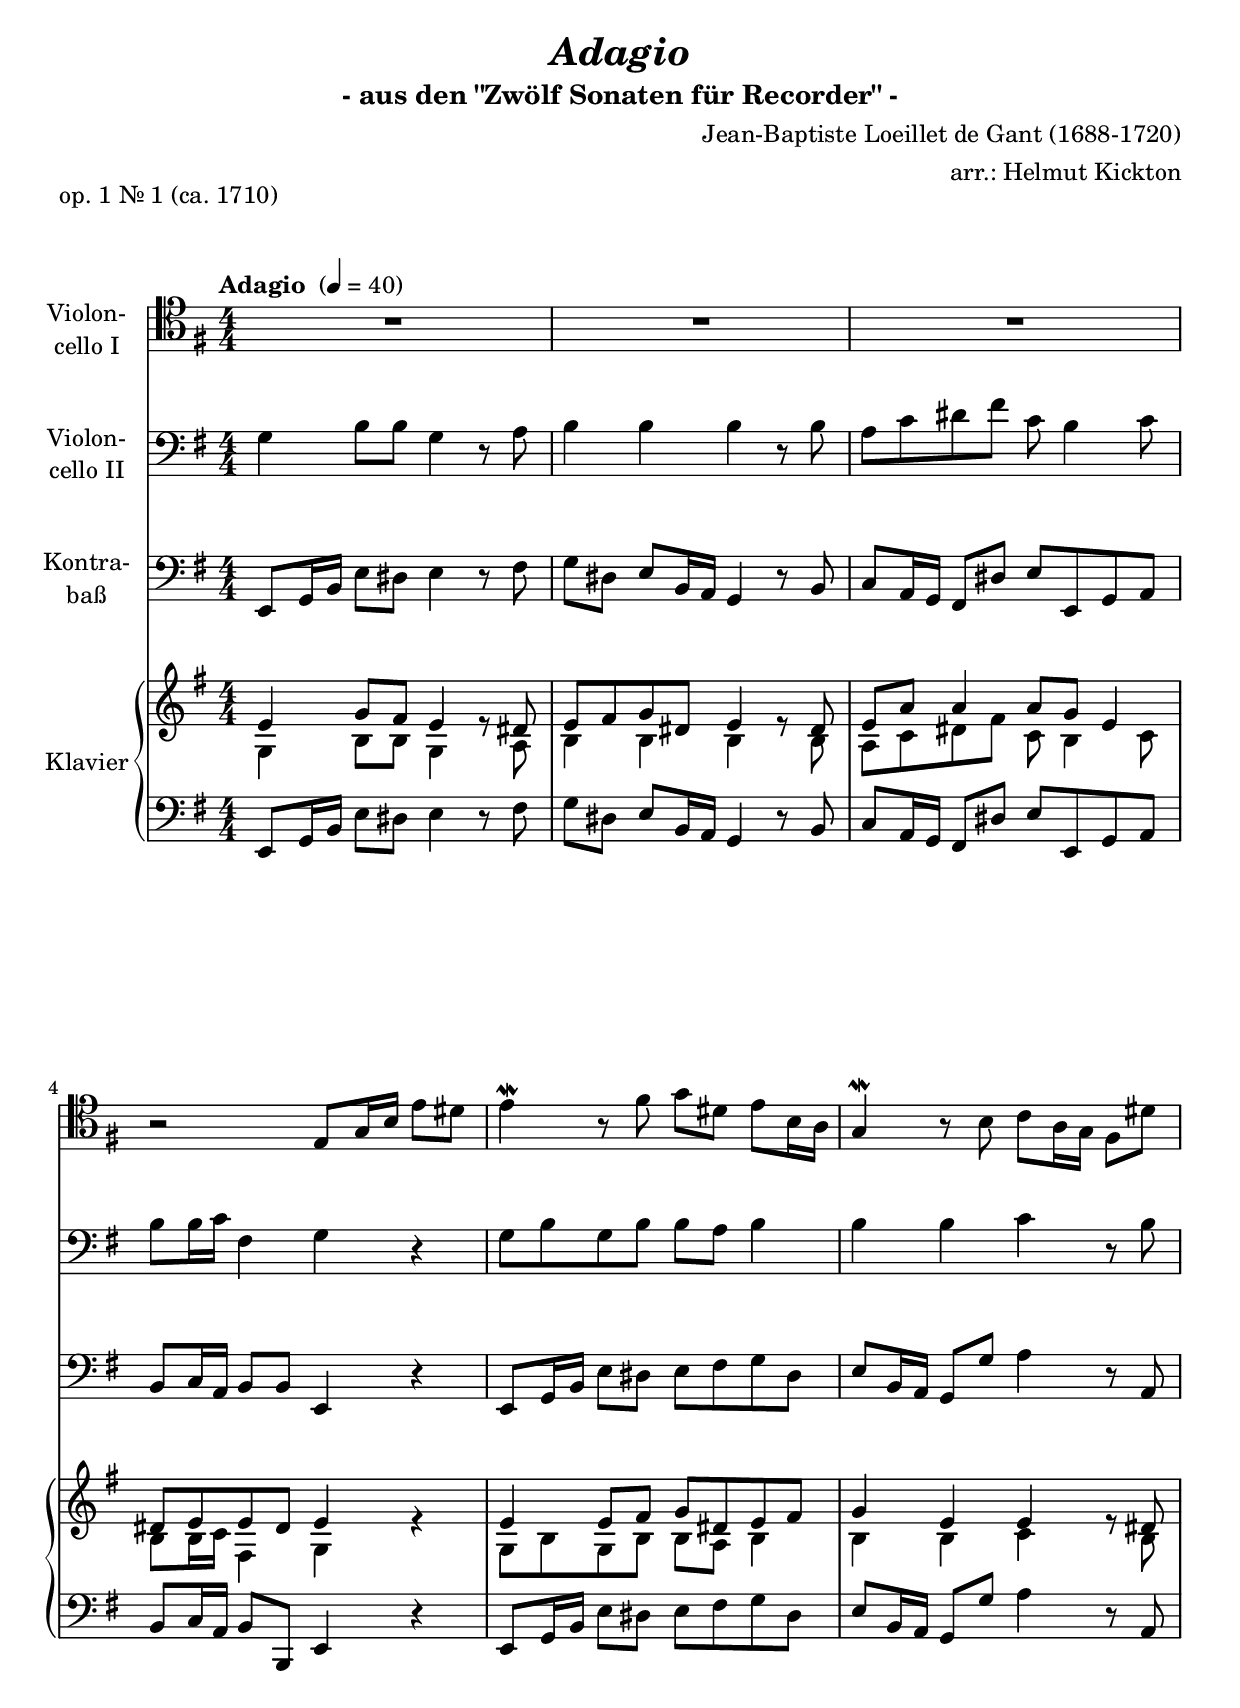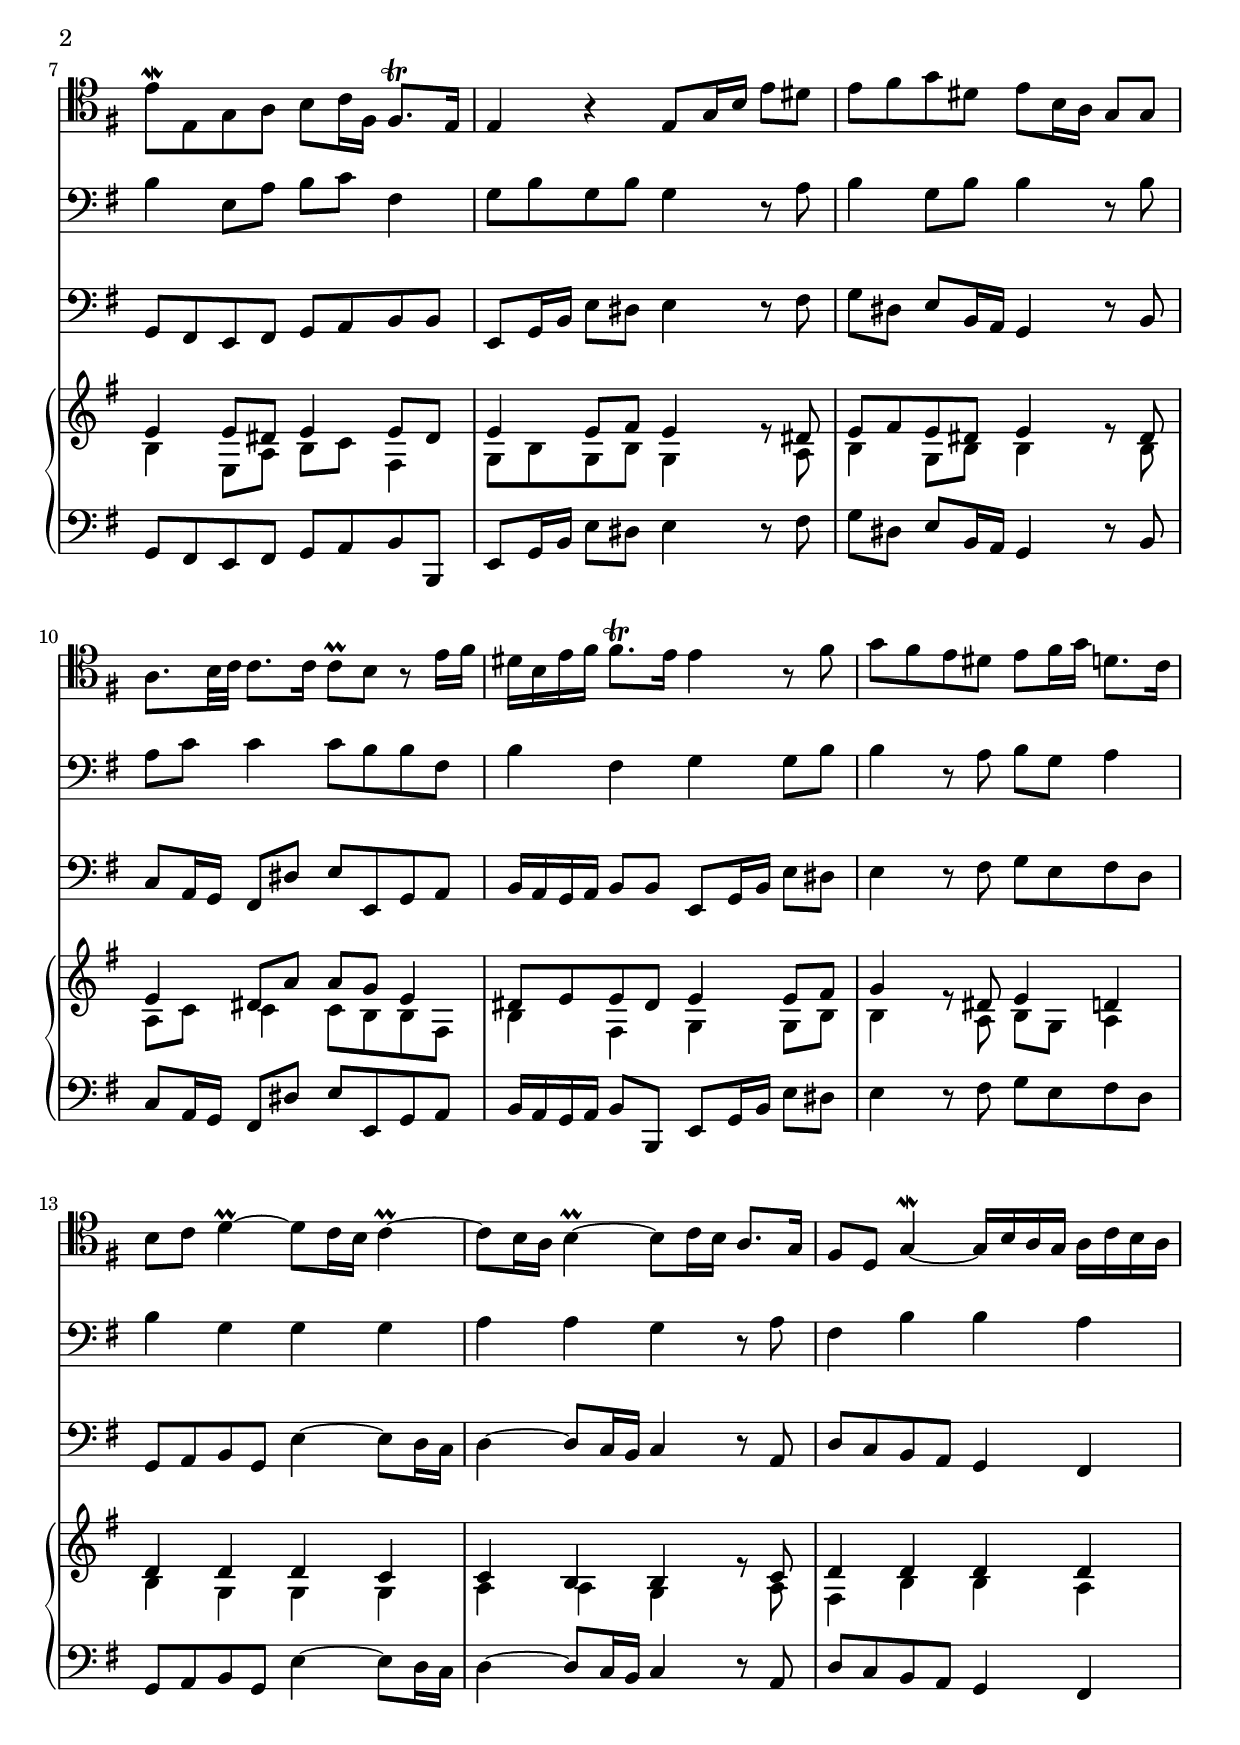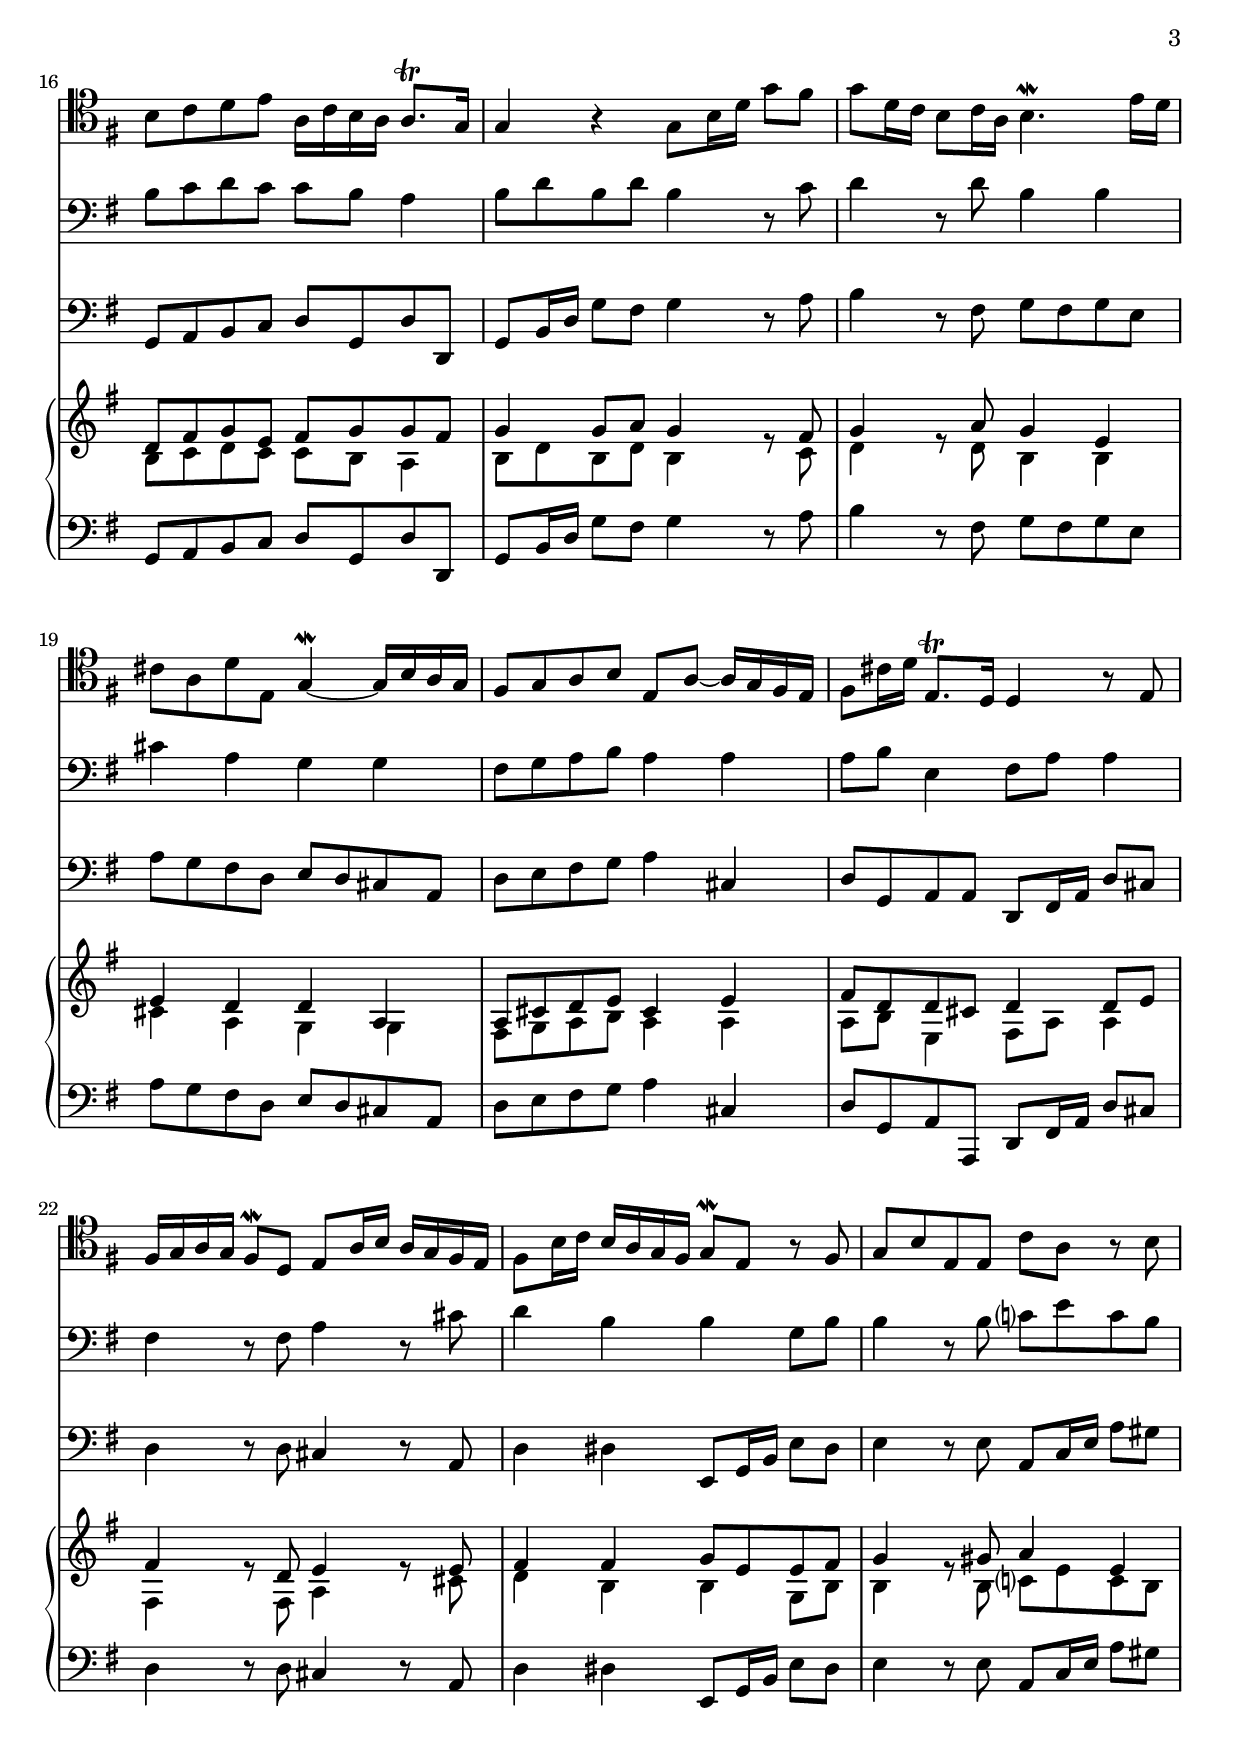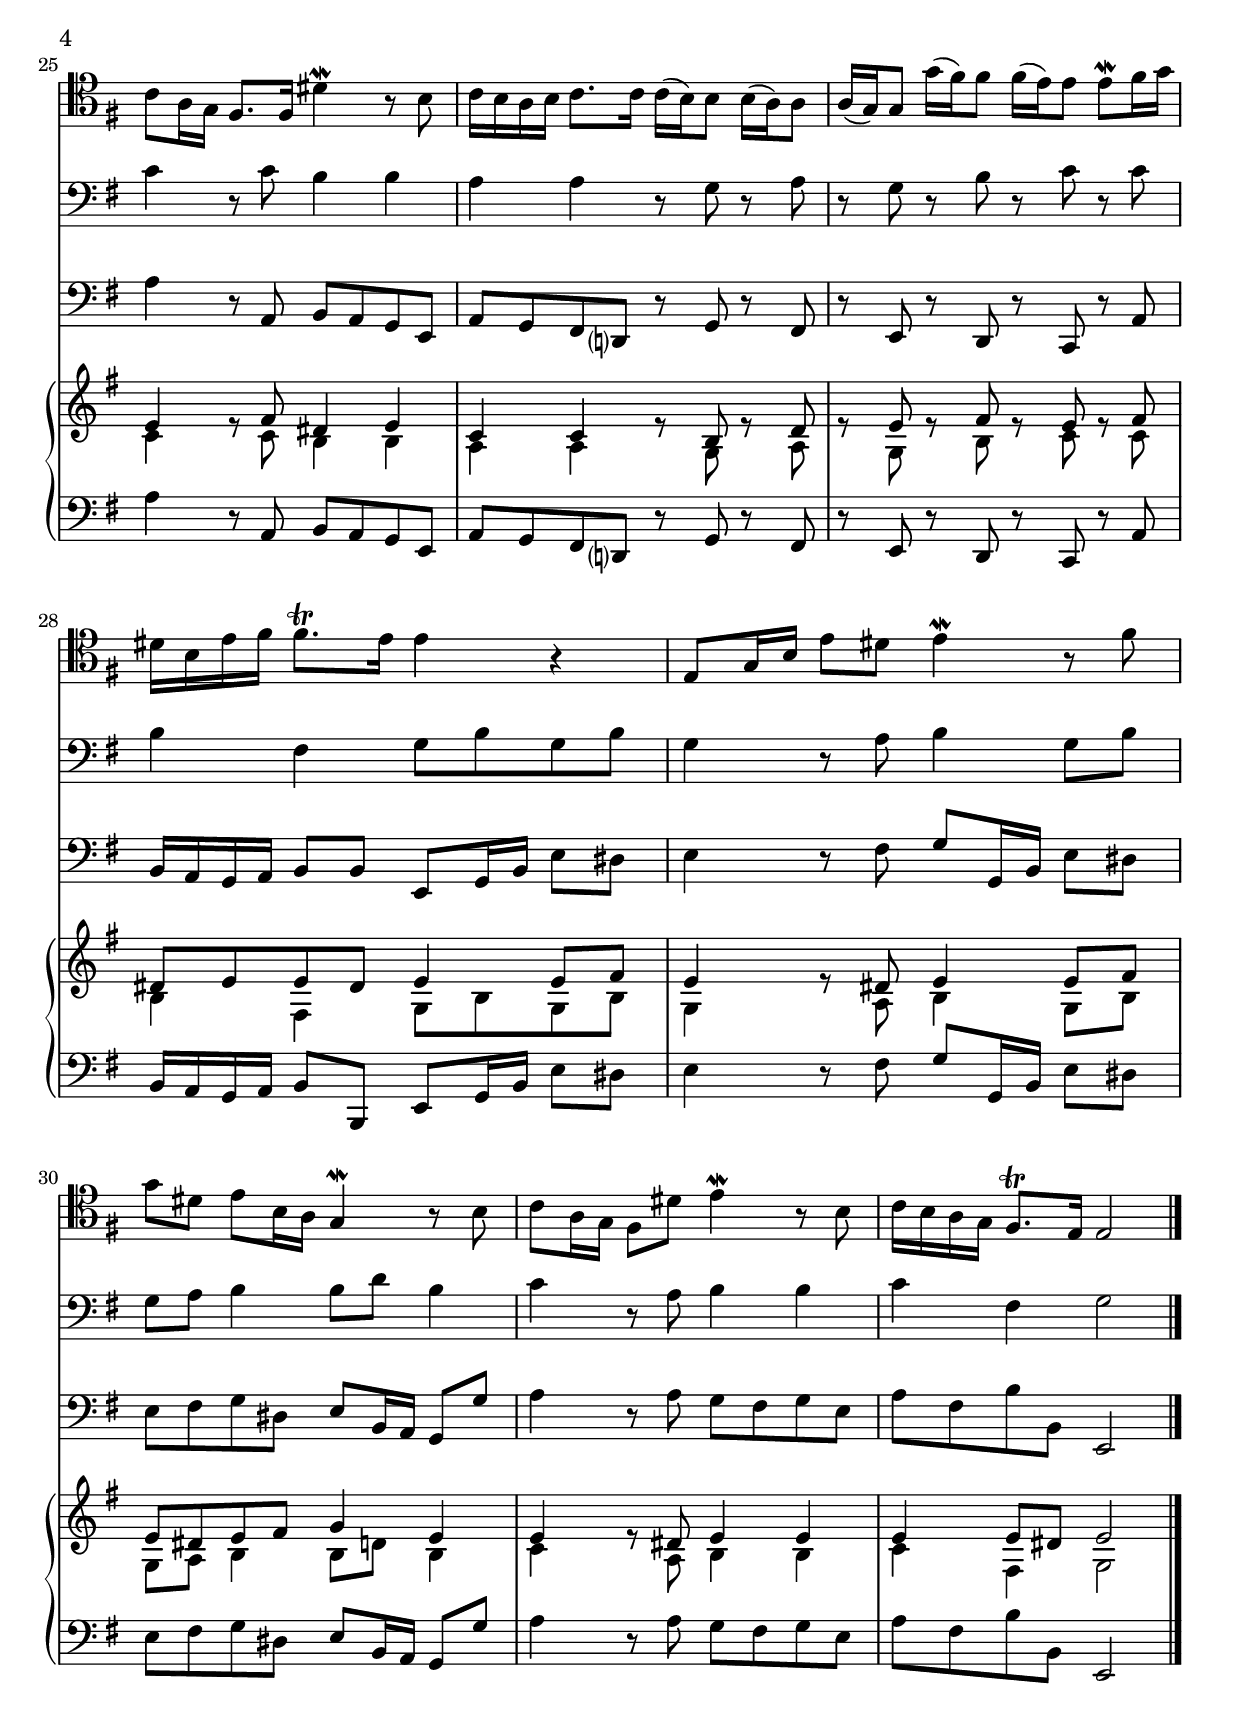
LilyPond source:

\version "2.16.2"
\include "deutsch.ly"

#(set-global-staff-size 21)

\header {
  title     = \markup \bold \italic "Adagio"
  subtitle  = "- aus den \"Zwölf Sonaten für Recorder\" -"
  composer  = "Jean-Baptiste Loeillet de Gant (1688-1720)"
  arranger  = "arr.: Helmut Kickton"
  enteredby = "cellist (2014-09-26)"
  piece     = "op. 1 Nr. 1 (ca. 1710)"
}

voiceconsts = {
  \key e \minor
  \time 4/4
  \tempo "Adagio " 4=40
  \numericTimeSignature
  \compressFullBarRests
  % \set tupletSpannerDuration = #(ly:make-moment 1 4)
}

mist = "string ensemble 1"
miba = "drawbar organ"
% mikl = "acoustic grand"
mikl = "harpsichord"

va = \relative c {
   \voiceconsts
   \clef "tenor"

   R1*3
   r2 e8 g16 h e8 dis
   e4\mordent r8 fis g dis e h16 a
   g4\mordent r8 h c a16 g fis8 dis'

   e\mordent e, g a h c16 fis, fis8.\trill e16
   e4 r e8 g16 h e8 dis
   e fis g dis e h16 a g8 g

   a8. h32 c c8. c16 c8\prall h r e16 fis
   dis h e fis fis8.\trill e16 e4 r8 fis

   g fis e dis e fis16 g d8. c16
   h8 c d4~\prall d8 c16 h c4~\prall
   c8 h16 a h4~\prall h8 c16 h a8. g16

   fis8 d g4~\mordent g16 h a g a c h a
   h8 c d e a,16 c h a a8.\trill g16
   g4 r g8 h16 d g8 fis

   g d16 c h8 c16 a h4.\mordent e16 d
   cis8 a d e, g4~\mordent g16 h a g
   fis8 g a h e, a~ a16 g fis e

   fis8 cis'16 d e,8.\trill d16 d4 r8 e
   fis16 g a g fis8\mordent d e a16 h a g fis e

   fis8 h16 c h a g fis g8\mordent e r fis
   g h e, e c' a r h
   c a16 g fis8. fis16 dis'4\mordent r8 h

   c16 h a h c8. c16 c( h) h8 h16( a) a8
   a16( g) g8 g'16( fis) fis8 fis16( e) e8 e\mordent fis16 g

   dis h e fis fis8.\trill e16 e4 r
   e,8 g16 h e8 dis e4\mordent r8 fis

   g dis e h16 a g4\mordent r8 h
   c a16 g fis8 dis' e4\mordent r8 h
   c16 h a g fis8.\trill e16 e2 \bar "|."
}

vb = \relative c' {
   \voiceconsts

   e4 g8 fis e4 s8 dis
   e fis g dis e4 s8 dis
   e a a4 a8 g e4

   dis8 e e dis e4 s
   e e8 fis g dis e fis
   g4 e e s8 dis

   e4 e8 dis e4 e8 dis
   e4 e8 fis e4 s8 dis
   e fis e dis e4 s8 dis

   e4 dis8 a' a g e4
   dis8 e e dis e4 e8 fis

   g4 s8 dis e4 d
   d d d c
   c h h s8 c

   d4 d d d
   d8 fis g e fis g g fis
   g4 g8 a g4 s8 fis

   g4 s8 a g4 e
   e d d a
   a8 cis d e cis4 e

   fis8 d d cis d4 d8 e
   fis4 s8 d e4 s8 e

   fis4 fis g8 e e fis
   g4 s8 gis a4 e
   e s8 fis dis4 e

   c c s8 h s d
   s e s fis s e s fis

   dis e e dis e4 e8 fis
   e4 s8 dis e4 e8 fis

   e dis e fis g4 e
   e s8 dis e4 e
   e e8 dis e2 \bar "|."
}

vc = \relative c' {
   \voiceconsts
   \clef "bass"
   
   g4 h8 h g4 r8 a
   h4 h h r8 h
   a c dis fis c h4 c8

   h h16 c fis,4 g r
   g8 h g h h a h4
   h h c r8 h

   h4 e,8 a h c fis,4
   g8 h g h g4 r8 a
   h4 g8 h h4 r8 h

   a c c4 c8 h h fis
   h4 fis g g8 h

   h4 r8 a h g a4
   h g g g
   a a g r8 a

   fis4 h h a
   h8 c d c c h a4
   h8 d h d h4 r8 c

   d4 r8 d h4 h
   cis a g g
   fis8 g a h a4 a

   a8 h e,4 fis8 a a4
   fis r8 fis a4 r8 cis

   d4 h h g8 h
   h4 r8 h c? e c h
   c4 r8 c h4 h

   a a r8 g r a
   r g r h r c r c

   h4 fis g8 h g h
   g4 r8 a h4 g8 h

   g a h4 h8 d h4
   c r8 a h4 h
   c fis, g2 \bar "|."
}

vd = \relative c, {
   \voiceconsts
   \clef "bass"

   e8 g16 h e8 dis e4 r8 fis
   g dis e h16 a g4 r8 h
   c a16 g fis8 dis' e e, g a

   h c16 a h8 h e,4 r
   e8 g16 h e8 dis e fis g dis
   e h16 a g8 g' a4 r8 a,

   g fis e fis g a h h
   e, g16 h e8 dis e4 r8 fis
   g dis e h16 a g4 r8 h

   c a16 g fis8 dis' e e, g a
   h16 a g a h8 h e, g16 h e8 dis

   e4 r8 fis g e fis d
   g, a h g e'4~ e8 d16 c
   d4~ d8 c16 h c4 r8 a

   d c h a g4 fis
   g8 a h c d g, d' d,
   g h16 d g8 fis g4 r8 a

   h4 r8 fis g fis g e
   a g fis d e d cis a
   d e fis g a4 cis,

   d8 g, a a d, fis16 a d8 cis
   d4 r8 d cis4 r8 a

   d4 dis e,8 g16 h e8 dis
   e4 r8 e a, c16 e a8 gis
   a4 r8 a, h a g e

   a g fis d? r8 g r fis
   r e r d r c r a'

   h16 a g a h8 h e, g16 h e8 dis
   e4 r8 fis g g,16 h e8 dis

   e fis g dis e h16 a g8 g'
   a4 r8 a g fis g e
   a fis h h, e,2 \bar "|."
}

vck = \relative c' {
   \voiceconsts

   g4 h8 h g4 r8 a
   h4 h h r8 h
   a c dis fis c h4 c8

   h h16 c fis,4 g r
   g8 h g h h a h4
   h h c r8 h

   h4 e,8 a h c fis,4
   g8 h g h g4 r8 a
   h4 g8 h h4 r8 h

   a c c4 c8 h h fis
   h4 fis g g8 h

   h4 r8 a h g a4
   h g g g
   a a g r8 a

   fis4 h h a
   h8 c d c c h a4
   h8 d h d h4 r8 c

   d4 r8 d h4 h
   cis a g g
   fis8 g a h a4 a

   a8 h e,4 fis8 a a4
   fis r8 fis a4 r8 cis

   d4 h h g8 h
   h4 r8 h c? e c h
   c4 r8 c h4 h

   a a r8 g r a
   r g r h r c r c

   h4 fis g8 h g h
   g4 r8 a h4 g8 h

   g a h4 h8 d h4
   c r8 a h4 h
   c fis, g2 \bar "|."
}

vdk = \relative c, {
   \voiceconsts
   \clef "bass"

   e8 g16 h e8 dis e4 r8 fis
   g dis e h16 a g4 r8 h
   c a16 g fis8 dis' e e, g a

   h c16 a h8 h, e4 r
   e8 g16 h e8 dis e fis g dis
   e h16 a g8 g' a4 r8 a,

   g fis e fis g a h h,
   e g16 h e8 dis e4 r8 fis
   g dis e h16 a g4 r8 h

   c a16 g fis8 dis' e e, g a
   h16 a g a h8 h, e g16 h e8 dis

   e4 r8 fis g e fis d
   g, a h g e'4~ e8 d16 c
   d4~ d8 c16 h c4 r8 a

   d c h a g4 fis
   g8 a h c d g, d' d,
   g h16 d g8 fis g4 r8 a

   h4 r8 fis g fis g e
   a g fis d e d cis a
   d e fis g a4 cis,

   d8 g, a a, d fis16 a d8 cis
   d4 r8 d cis4 r8 a

   d4 dis e,8 g16 h e8 dis
   e4 r8 e a, c16 e a8 gis
   a4 r8 a, h a g e

   a g fis d? r8 g r fis
   r e r d r c r a'

   h16 a g a h8 h, e g16 h e8 dis
   e4 r8 fis g g,16 h e8 dis

   e fis g dis e h16 a g8 g'
   a4 r8 a g fis g e
   a fis h h, e,2 \bar "|."
}


music = <<
      \new Staff {
        \set Staff.midiInstrument = \mist
        \set Staff.instrumentName = \markup \center-column { "Violon-" "cello I" }
        \transpose e e { \va }
}

      \new Staff {
        \set Staff.midiInstrument = \mist
        \set Staff.instrumentName = \markup \center-column { "Violon-" "cello II" }
        \transpose e e { \vc }
}
      
      \new Staff {
        \set Staff.midiInstrument = \miba
        \set Staff.instrumentName = \markup \center-column { "Kontra-" "baß" }
        \transpose e e { \vd }
      }

      \new PianoStaff <<
        \set PianoStaff.midiInstrument = \mikl
        \set PianoStaff.instrumentName = \markup \center-column { "Klavier" }
        <<
          \new Staff {
            \transpose e e { << \vb \\ \vck >> }
          }
%          \new Dynamics \vdy
          \new Staff {
            \transpose e e { \vdk }
          }
        >>
     >>
>>

\book {
  \score {
   \music
    \layout {}
  }

  \score {
    \unfoldRepeats \music

    \midi {
      \context {
        \Score
      }
    }
  }
}
